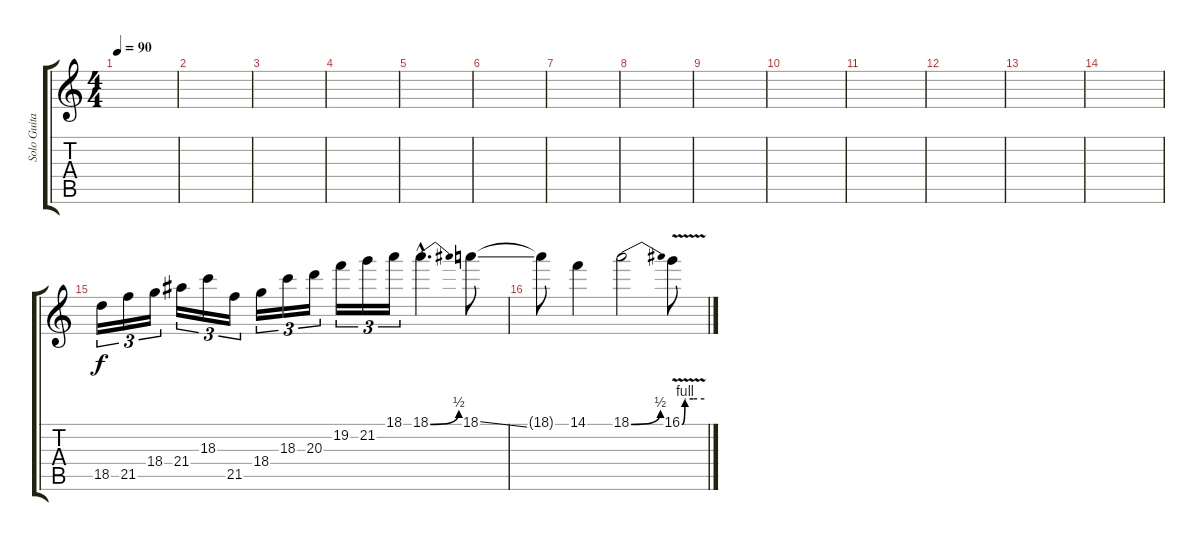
\track ("Solo Guitar" "Solo Guita") {instrument overdrivenguitar}
\staff {score tabs}
\tuning (Eb4 Bb3 Gb3 Db3 Ab2 Eb2) {hide}
\ts (4 4)
\tempo 90
\clef g2
\ks c
|
|
|
|
|
|
|
|
|
|
|
|
|
|
18.5.16{tu (3 2)} 21.5.16{tu (3 2)} 18.4.16{tu (3 2)} 21.4.16{tu (3 2)} 18.3.16{tu (3 2)} 21.5.16{tu (3 2)} 18.4.16{tu (3 2)} 18.3.16{tu (3 2)} 20.3.16{tu (3 2)} 19.2.16{tu (3 2)} 21.2.16{tu (3 2)} 18.1.16{tu (3 2)} 18.1{be (bend 0 0 60 2) hac}.4{d} 18.1{ss}.8 |
18.1{t}.8 14.1.4 18.1{be (bend 0 0 60 2)}.2 16.1{be (custom 0 0 8 4 10 4 30 4 60 4) v}.8
